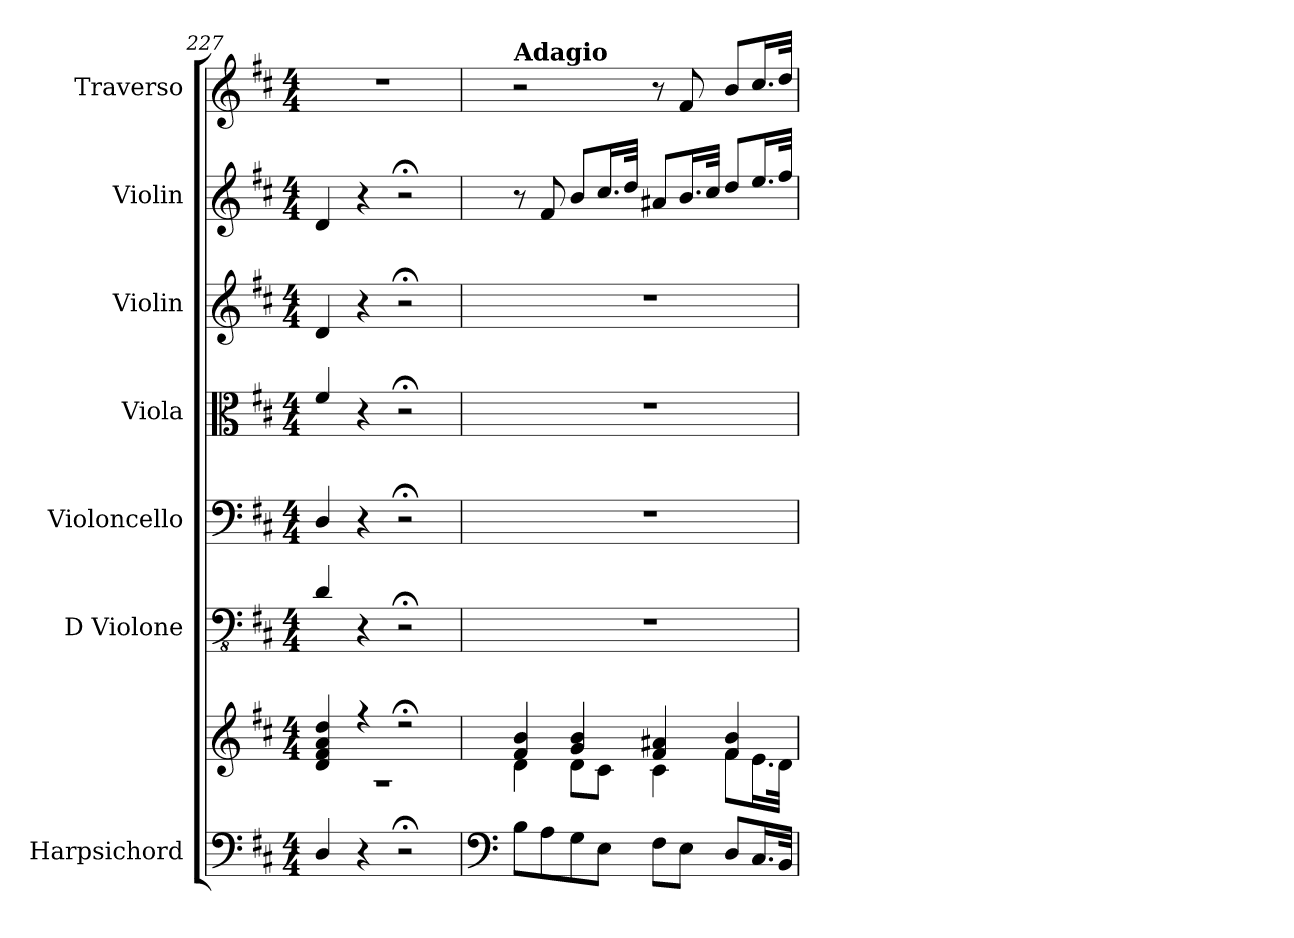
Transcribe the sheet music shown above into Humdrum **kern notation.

**kern	**kern	**kern	**kern	**kern	**kern	**kern	**kern
*part7	*part7	*part6	*part5	*part4	*part3	*part2	*part1
*staff8	*staff7	*staff6	*staff5	*staff4	*staff3	*staff2	*staff1
*I"Harpsichord	*	*I"D Violone	*I"Violoncello	*I"Viola	*I"Violin	*I"Violin	*I"Traverso
*I'Hch.	*	*I'D Vne.	*I'Vc.	*I'Vla.	*I'Vln.	*I'Vln.	*I'Trv.
*clefF4	*clefG2	*clefFv4	*clefF4	*clefC3	*clefG2	*clefG2	*clefG2
*	*	*ITrd7c12	*	*	*	*	*
*k[f#c#]	*k[f#c#]	*k[f#c#]	*k[f#c#]	*k[f#c#]	*k[f#c#]	*k[f#c#]	*k[f#c#]
*M4/4	*M4/4	*M4/4	*M4/4	*M4/4	*M4/4	*M4/4	*M4/4
=227	=227	=227	=227	=227	=227	=227	=227
*	*^	*	*	*	*	*	*
4D/	4d/ 4f#/ 4a/ 4dd/	1r	4DD/	4D/	4f#/	4d/	4d/	1r
4r	4r	.	4r	4r	4r	4r	4r	.
2r;<	2r;<	.	2r;<	2r;<	2r;<	2r;<	2r;<	.
!!LO:PB:g=z
=1	=1	=1	=1	=1	=1	=1	=1	=1
*clefF4	*	*	*	*	*	*	*	*
*	*	*	*	*	*	*	*	*MM60
!	!	!	!	!	!	!	!	!LO:TX:a:B:t=Adagio
8B\L	4f#/ 4b/	4d\	1r	1r	1r	1r	8r	2r
8A\	.	.	.	.	.	.	8f#/	.
8G\	4g/ 4b/	8d\L	.	.	.	.	8b/L	.
8E\J	.	8c#\J	.	.	.	.	16.cc#/L	.
.	.	.	.	.	.	.	32dd/JJk	.
8F#\L	4f#/ 4a#X/	4c#\	.	.	.	.	8a#X/L	8r
8E\J	.	.	.	.	.	.	16.b/L	8f#/
.	.	.	.	.	.	.	32cc#/JJk	.
8D/L	4f#/ 4b/	8f#\L	.	.	.	.	8dd/L	8b/L
16.C#/L	.	16.e\L	.	.	.	.	16.ee/L	16.cc#/L
32BB/JJk	.	32d\JJk	.	.	.	.	32ff#/JJk	32dd/JJk
*	*v	*v	*	*	*	*	*	*
=	=	=	=	=	=	=	=
*-	*-	*-	*-	*-	*-	*-	*-
